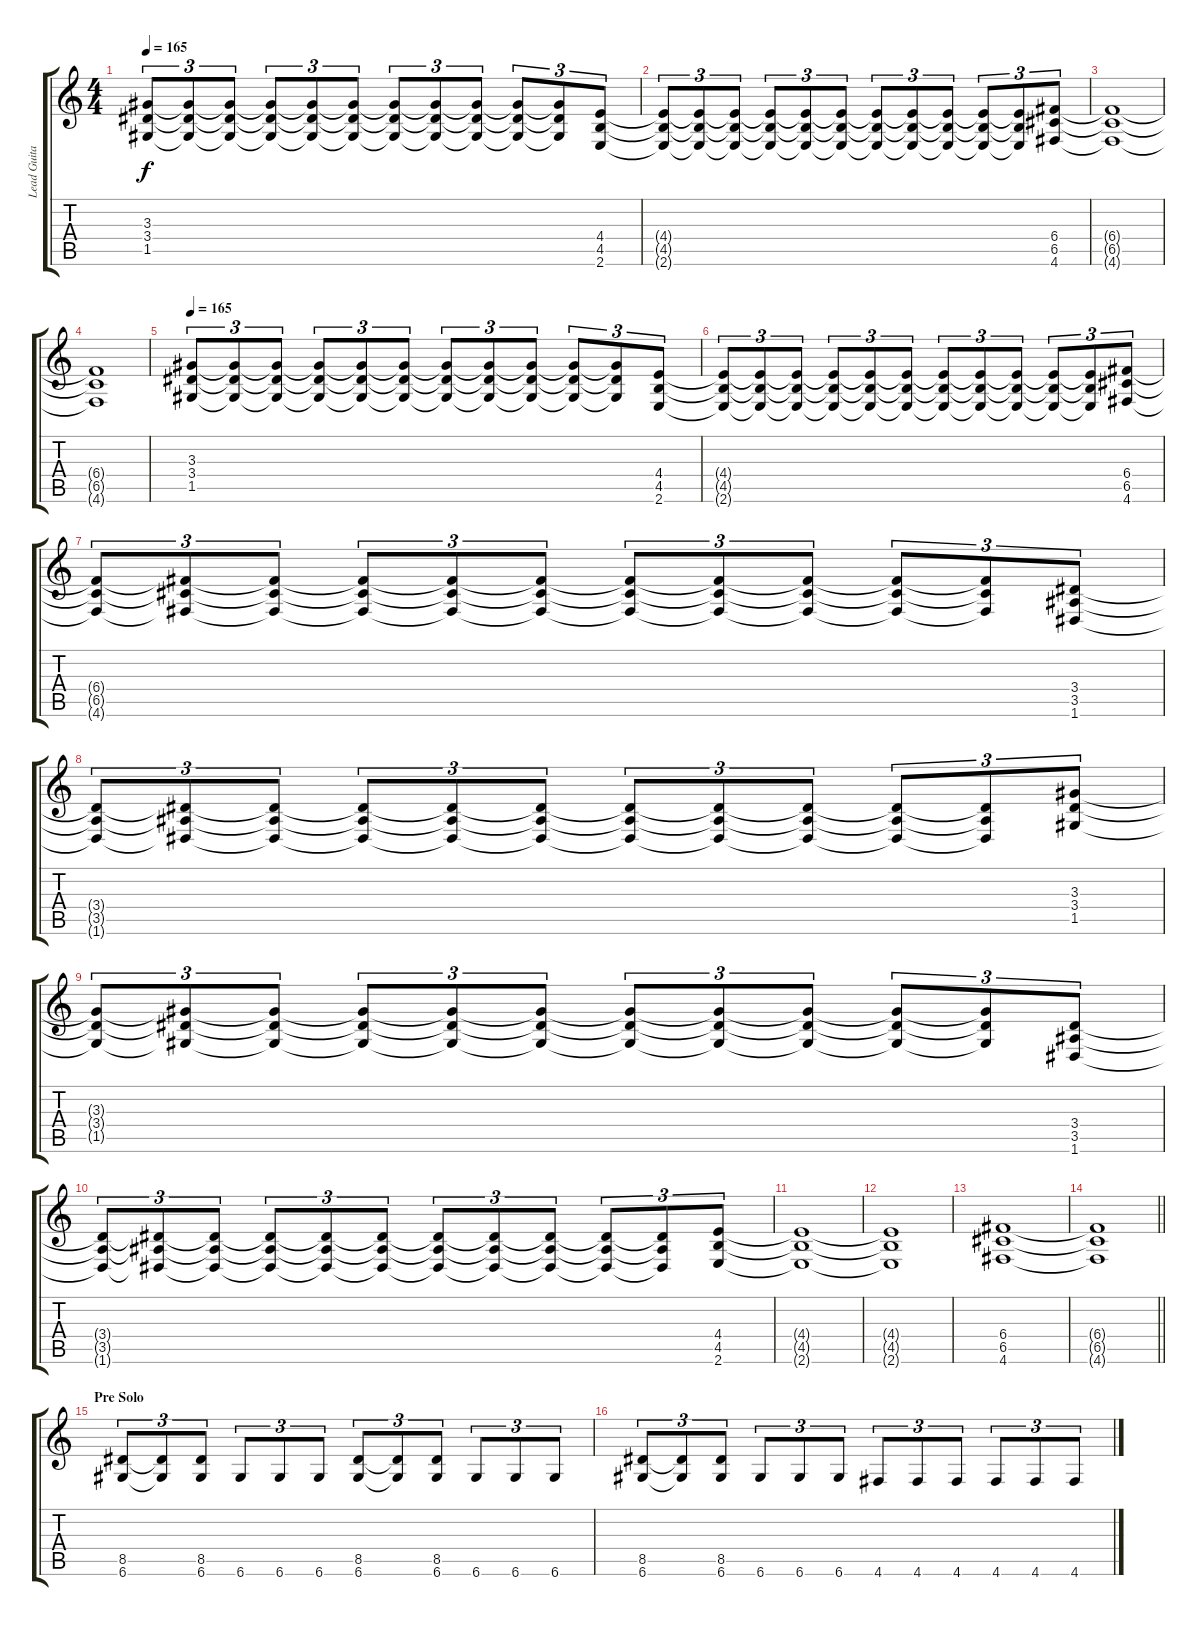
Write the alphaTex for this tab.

\track ("Lead Guitar" "Lead Guita") {instrument distortionguitar}
\staff {score tabs}
\tuning (D4 A3 F3 C3 G2 D2) {hide}
\ts (4 4)
\tempo 165
\clef g2
\ks c
(3.3{t} 3.4{t} 1.5{t}).8{tu (3 2) dy f} (3.3{t} 3.4{t} 1.5{t}).8{tu (3 2)} (3.3{t} 3.4{t} 1.5{t}).8{tu (3 2)} (3.3{t} 3.4{t} 1.5{t}).8{tu (3 2)} (3.3{t} 3.4{t} 1.5{t}).8{tu (3 2)} (3.3{t} 3.4{t} 1.5{t}).8{tu (3 2)} (3.3{t} 3.4{t} 1.5{t}).8{tu (3 2)} (3.3{t} 3.4{t} 1.5{t}).8{tu (3 2)} (3.3{t} 3.4{t} 1.5{t}).8{tu (3 2)} (3.3{t} 3.4{t} 1.5{t}).8{tu (3 2)} (3.3{t} 3.4{t} 1.5{t}).8{tu (3 2)} (4.4 4.5 2.6).8{tu (3 2)} |
(4.4{t} 4.5{t} 2.6{t}).8{tu (3 2)} (4.4{t} 4.5{t} 2.6{t}).8{tu (3 2)} (4.4{t} 4.5{t} 2.6{t}).8{tu (3 2)} (4.4{t} 4.5{t} 2.6{t}).8{tu (3 2)} (4.4{t} 4.5{t} 2.6{t}).8{tu (3 2)} (4.4{t} 4.5{t} 2.6{t}).8{tu (3 2)} (4.4{t} 4.5{t} 2.6{t}).8{tu (3 2)} (4.4{t} 4.5{t} 2.6{t}).8{tu (3 2)} (4.4{t} 4.5{t} 2.6{t}).8{tu (3 2)} (4.4{t} 4.5{t} 2.6{t}).8{tu (3 2)} (4.4{t} 4.5{t} 2.6{t}).8{tu (3 2)} (6.4 6.5 4.6).8{tu (3 2)} |
(6.4{t} 6.5{t} 4.6{t}).1 |
(6.4{t} 6.5{t} 4.6{t}).1 |
\tempo 165
(3.3 3.4 1.5).8{tu (3 2)} (3.3{t} 3.4{t} 1.5{t}).8{tu (3 2)} (3.3{t} 3.4{t} 1.5{t}).8{tu (3 2)} (3.3{t} 3.4{t} 1.5{t}).8{tu (3 2)} (3.3{t} 3.4{t} 1.5{t}).8{tu (3 2)} (3.3{t} 3.4{t} 1.5{t}).8{tu (3 2)} (3.3{t} 3.4{t} 1.5{t}).8{tu (3 2)} (3.3{t} 3.4{t} 1.5{t}).8{tu (3 2)} (3.3{t} 3.4{t} 1.5{t}).8{tu (3 2)} (3.3{t} 3.4{t} 1.5{t}).8{tu (3 2)} (3.3{t} 3.4{t} 1.5{t}).8{tu (3 2)} (4.4 4.5 2.6).8{tu (3 2)} |
(4.4{t} 4.5{t} 2.6{t}).8{tu (3 2)} (4.4{t} 4.5{t} 2.6{t}).8{tu (3 2)} (4.4{t} 4.5{t} 2.6{t}).8{tu (3 2)} (4.4{t} 4.5{t} 2.6{t}).8{tu (3 2)} (4.4{t} 4.5{t} 2.6{t}).8{tu (3 2)} (4.4{t} 4.5{t} 2.6{t}).8{tu (3 2)} (4.4{t} 4.5{t} 2.6{t}).8{tu (3 2)} (4.4{t} 4.5{t} 2.6{t}).8{tu (3 2)} (4.4{t} 4.5{t} 2.6{t}).8{tu (3 2)} (4.4{t} 4.5{t} 2.6{t}).8{tu (3 2)} (4.4{t} 4.5{t} 2.6{t}).8{tu (3 2)} (6.4 6.5 4.6).8{tu (3 2)} |
(6.4{t} 6.5{t} 4.6{t}).8{tu (3 2)} (6.4{t} 6.5{t} 4.6{t}).8{tu (3 2)} (6.4{t} 6.5{t} 4.6{t}).8{tu (3 2)} (6.4{t} 6.5{t} 4.6{t}).8{tu (3 2)} (6.4{t} 6.5{t} 4.6{t}).8{tu (3 2)} (6.4{t} 6.5{t} 4.6{t}).8{tu (3 2)} (6.4{t} 6.5{t} 4.6{t}).8{tu (3 2)} (6.4{t} 6.5{t} 4.6{t}).8{tu (3 2)} (6.4{t} 6.5{t} 4.6{t}).8{tu (3 2)} (6.4{t} 6.5{t} 4.6{t}).8{tu (3 2)} (6.4{t} 6.5{t} 4.6{t}).8{tu (3 2)} (3.4 3.5 1.6).8{tu (3 2)} |
(3.4{t} 3.5{t} 1.6{t}).8{tu (3 2)} (3.4{t} 3.5{t} 1.6{t}).8{tu (3 2)} (3.4{t} 3.5{t} 1.6{t}).8{tu (3 2)} (3.4{t} 3.5{t} 1.6{t}).8{tu (3 2)} (3.4{t} 3.5{t} 1.6{t}).8{tu (3 2)} (3.4{t} 3.5{t} 1.6{t}).8{tu (3 2)} (3.4{t} 3.5{t} 1.6{t}).8{tu (3 2)} (3.4{t} 3.5{t} 1.6{t}).8{tu (3 2)} (3.4{t} 3.5{t} 1.6{t}).8{tu (3 2)} (3.4{t} 3.5{t} 1.6{t}).8{tu (3 2)} (3.4{t} 3.5{t} 1.6{t}).8{tu (3 2)} (3.3 3.4 1.5).8{tu (3 2)} |
(3.3{t} 3.4{t} 1.5{t}).8{tu (3 2)} (3.3{t} 3.4{t} 1.5{t}).8{tu (3 2)} (3.3{t} 3.4{t} 1.5{t}).8{tu (3 2)} (3.3{t} 3.4{t} 1.5{t}).8{tu (3 2)} (3.3{t} 3.4{t} 1.5{t}).8{tu (3 2)} (3.3{t} 3.4{t} 1.5{t}).8{tu (3 2)} (3.3{t} 3.4{t} 1.5{t}).8{tu (3 2)} (3.3{t} 3.4{t} 1.5{t}).8{tu (3 2)} (3.3{t} 3.4{t} 1.5{t}).8{tu (3 2)} (3.3{t} 3.4{t} 1.5{t}).8{tu (3 2)} (3.3{t} 3.4{t} 1.5{t}).8{tu (3 2)} (3.4 3.5 1.6).8{tu (3 2)} |
(3.4{t} 3.5{t} 1.6{t}).8{tu (3 2)} (3.4{t} 3.5{t} 1.6{t}).8{tu (3 2)} (3.4{t} 3.5{t} 1.6{t}).8{tu (3 2)} (3.4{t} 3.5{t} 1.6{t}).8{tu (3 2)} (3.4{t} 3.5{t} 1.6{t}).8{tu (3 2)} (3.4{t} 3.5{t} 1.6{t}).8{tu (3 2)} (3.4{t} 3.5{t} 1.6{t}).8{tu (3 2)} (3.4{t} 3.5{t} 1.6{t}).8{tu (3 2)} (3.4{t} 3.5{t} 1.6{t}).8{tu (3 2)} (3.4{t} 3.5{t} 1.6{t}).8{tu (3 2)} (3.4{t} 3.5{t} 1.6{t}).8{tu (3 2)} (4.4 4.5 2.6).8{tu (3 2)} |
(4.4{t} 4.5{t} 2.6{t}).1 |
(4.4{t} 4.5{t} 2.6{t}).1 |
(6.4 6.5 4.6).1 |
\barLineRight lightlight
(6.4{t} 6.5{t} 4.6{t}).1 |
\section ("" "Pre Solo")
(8.5 6.6).8{tu (3 2)} (8.5{t} 6.6{t}).8{tu (3 2)} (8.5 6.6).8{tu (3 2)} 6.6.8{tu (3 2)} 6.6.8{tu (3 2)} 6.6.8{tu (3 2)} (8.5 6.6).8{tu (3 2)} (8.5{t} 6.6{t}).8{tu (3 2)} (8.5 6.6).8{tu (3 2)} 6.6.8{tu (3 2)} 6.6.8{tu (3 2)} 6.6.8{tu (3 2)} |
(8.5 6.6).8{tu (3 2)} (8.5{t} 6.6{t}).8{tu (3 2)} (8.5 6.6).8{tu (3 2)} 6.6.8{tu (3 2)} 6.6.8{tu (3 2)} 6.6.8{tu (3 2)} 4.6.8{tu (3 2)} 4.6.8{tu (3 2)} 4.6.8{tu (3 2)} 4.6.8{tu (3 2)} 4.6.8{tu (3 2)} 4.6.8{tu (3 2)}
